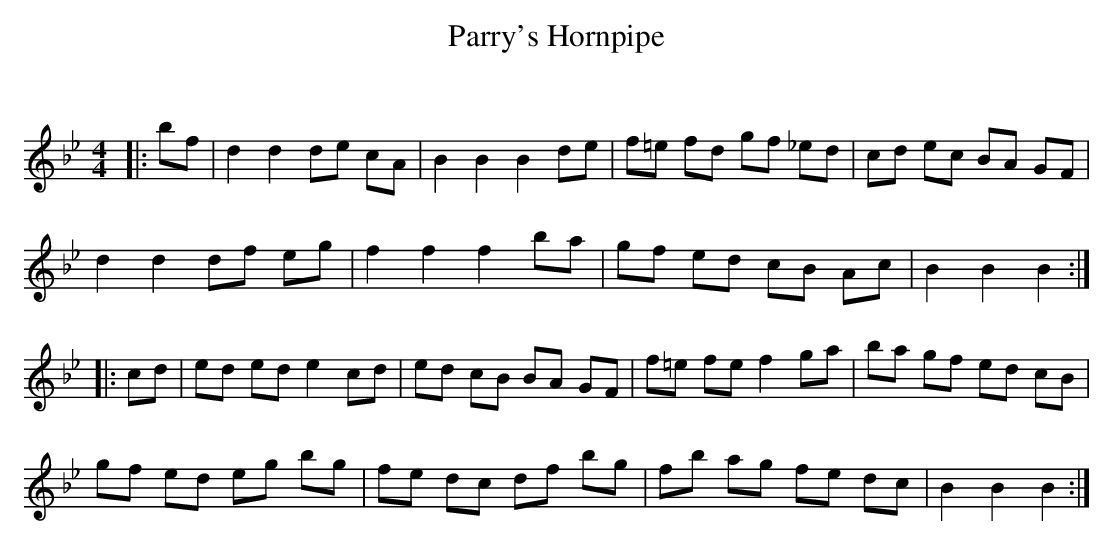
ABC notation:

X:1
T: Parry's Hornpipe
C:
Q: 232
K:Bb
M:4/4
L:1/8
|:bf|d2 d2 de cA|B2 B2 B2 de|f=e fd gf _ed|cd ec BA GF|
d2 d2 df eg|f2 f2 f2 ba|gf ed cB Ac|B2 B2 B2:|
|:cd|ed ed e2 cd|ed cB BA GF|f=e fe f2 ga|ba gf ed cB|
gf ed eg bg|fe dc df bg|fb ag fe dc|B2 B2 B2:|
